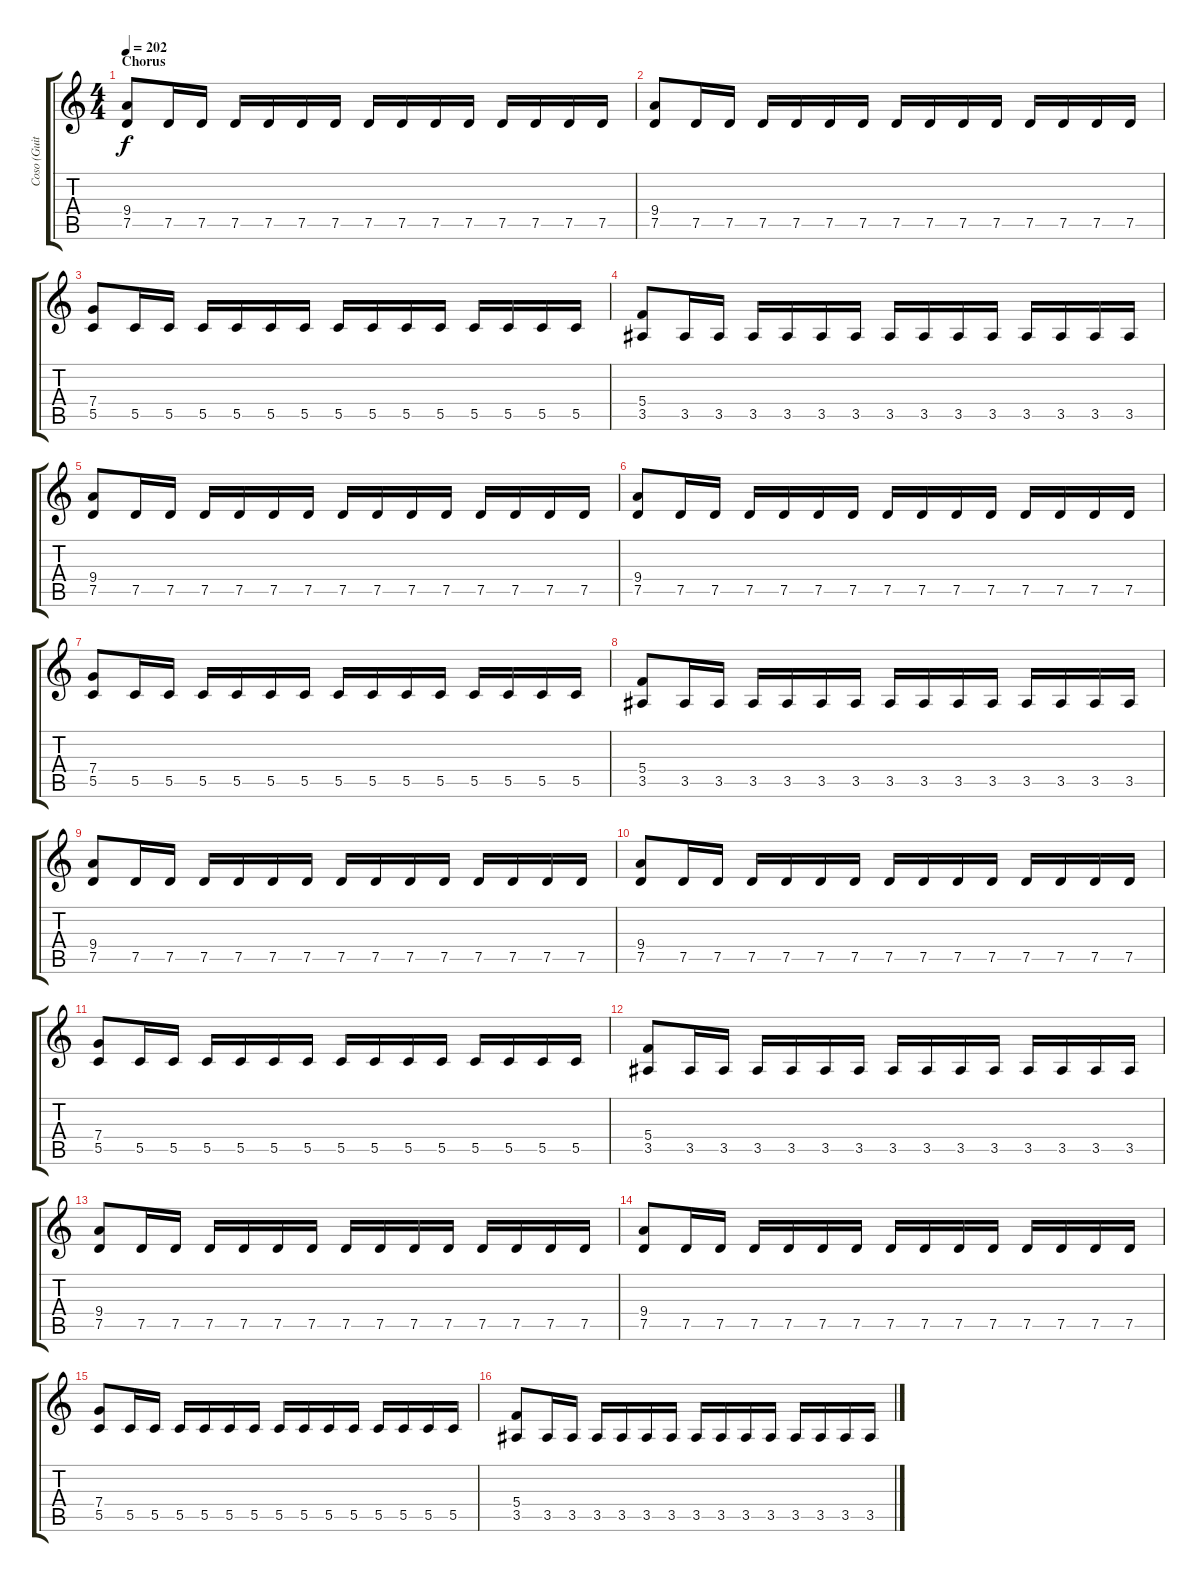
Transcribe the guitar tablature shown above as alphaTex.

\track ("Coso (Guitar)" "Coso (Guit") {instrument distortionguitar}
\staff {score tabs}
\tuning (D4 A3 F3 C3 G2 D2) {hide}
\ts (4 4)
\section ("" "Chorus")
\tempo 202
\clef g2
\ks c
(9.4 7.5).8{dy f} 7.5.16 7.5.16 7.5.16 7.5.16 7.5.16 7.5.16 7.5.16 7.5.16 7.5.16 7.5.16 7.5.16 7.5.16 7.5.16 7.5.16 |
(9.4 7.5).8 7.5.16 7.5.16 7.5.16 7.5.16 7.5.16 7.5.16 7.5.16 7.5.16 7.5.16 7.5.16 7.5.16 7.5.16 7.5.16 7.5.16 |
(7.4 5.5).8 5.5.16 5.5.16 5.5.16 5.5.16 5.5.16 5.5.16 5.5.16 5.5.16 5.5.16 5.5.16 5.5.16 5.5.16 5.5.16 5.5.16 |
(5.4 3.5).8 3.5.16 3.5.16 3.5.16 3.5.16 3.5.16 3.5.16 3.5.16 3.5.16 3.5.16 3.5.16 3.5.16 3.5.16 3.5.16 3.5.16 |
(9.4 7.5).8 7.5.16 7.5.16 7.5.16 7.5.16 7.5.16 7.5.16 7.5.16 7.5.16 7.5.16 7.5.16 7.5.16 7.5.16 7.5.16 7.5.16 |
(9.4 7.5).8 7.5.16 7.5.16 7.5.16 7.5.16 7.5.16 7.5.16 7.5.16 7.5.16 7.5.16 7.5.16 7.5.16 7.5.16 7.5.16 7.5.16 |
(7.4 5.5).8 5.5.16 5.5.16 5.5.16 5.5.16 5.5.16 5.5.16 5.5.16 5.5.16 5.5.16 5.5.16 5.5.16 5.5.16 5.5.16 5.5.16 |
(5.4 3.5).8 3.5.16 3.5.16 3.5.16 3.5.16 3.5.16 3.5.16 3.5.16 3.5.16 3.5.16 3.5.16 3.5.16 3.5.16 3.5.16 3.5.16 |
(9.4 7.5).8 7.5.16 7.5.16 7.5.16 7.5.16 7.5.16 7.5.16 7.5.16 7.5.16 7.5.16 7.5.16 7.5.16 7.5.16 7.5.16 7.5.16 |
(9.4 7.5).8 7.5.16 7.5.16 7.5.16 7.5.16 7.5.16 7.5.16 7.5.16 7.5.16 7.5.16 7.5.16 7.5.16 7.5.16 7.5.16 7.5.16 |
(7.4 5.5).8 5.5.16 5.5.16 5.5.16 5.5.16 5.5.16 5.5.16 5.5.16 5.5.16 5.5.16 5.5.16 5.5.16 5.5.16 5.5.16 5.5.16 |
(5.4 3.5).8 3.5.16 3.5.16 3.5.16 3.5.16 3.5.16 3.5.16 3.5.16 3.5.16 3.5.16 3.5.16 3.5.16 3.5.16 3.5.16 3.5.16 |
(9.4 7.5).8 7.5.16 7.5.16 7.5.16 7.5.16 7.5.16 7.5.16 7.5.16 7.5.16 7.5.16 7.5.16 7.5.16 7.5.16 7.5.16 7.5.16 |
(9.4 7.5).8 7.5.16 7.5.16 7.5.16 7.5.16 7.5.16 7.5.16 7.5.16 7.5.16 7.5.16 7.5.16 7.5.16 7.5.16 7.5.16 7.5.16 |
(7.4 5.5).8 5.5.16 5.5.16 5.5.16 5.5.16 5.5.16 5.5.16 5.5.16 5.5.16 5.5.16 5.5.16 5.5.16 5.5.16 5.5.16 5.5.16 |
(5.4 3.5).8 3.5.16 3.5.16 3.5.16 3.5.16 3.5.16 3.5.16 3.5.16 3.5.16 3.5.16 3.5.16 3.5.16 3.5.16 3.5.16 3.5.16
